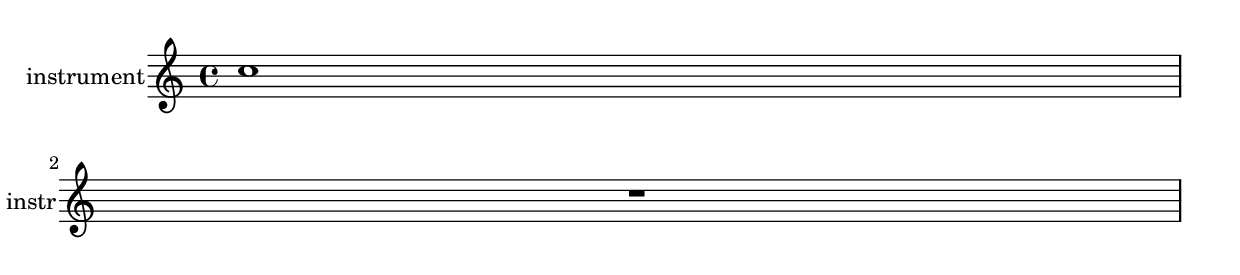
\version "1.5.68"

%{

this combines instrument names and multimeasure rests (there was an
interesting bug in 1.3.98)

%}


\score{
	\context Staff <
	      \property Staff.instrument = "instrument"
	      \property Staff.instr = "instr"
	      \notes{c''1 \break R1 }
	    >
	 \paper {
	    \translator { \StaffContext
	    \consists Instrument_name_engraver

	    }
	  }
	}

